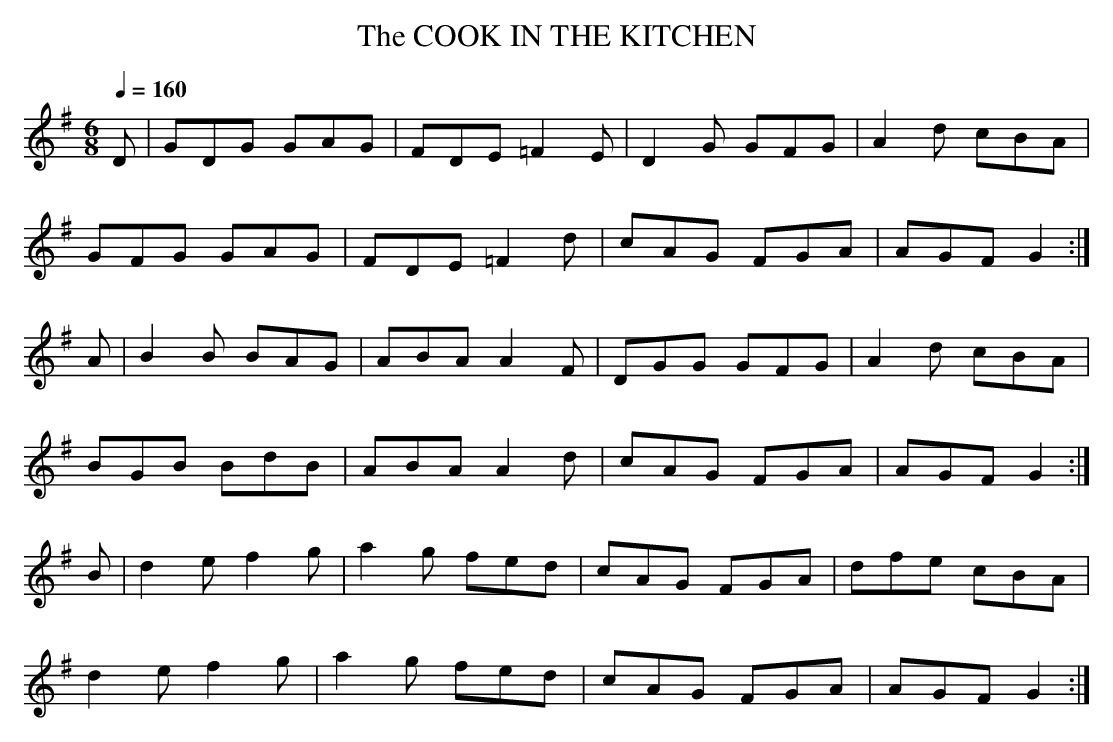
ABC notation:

X:1
T:COOK IN THE KITCHEN, The
Q:1/4=160
M:6/8
K:G
D|GDG GAG|FDE =F2E|D2G GFG|A2d cBA|
GFG GAG|FDE =F2d|cAG FGA|AGF G2 :|
A|B2B BAG|ABA A2F|DGG GFG|A2d cBA|
BGB BdB|ABA A2d|cAG FGA|AGF G2 :|
B|d2e f2g|a2g fed|cAG FGA|dfe cBA|
d2e f2g|a2g fed|cAG FGA|AGF G2 :|
